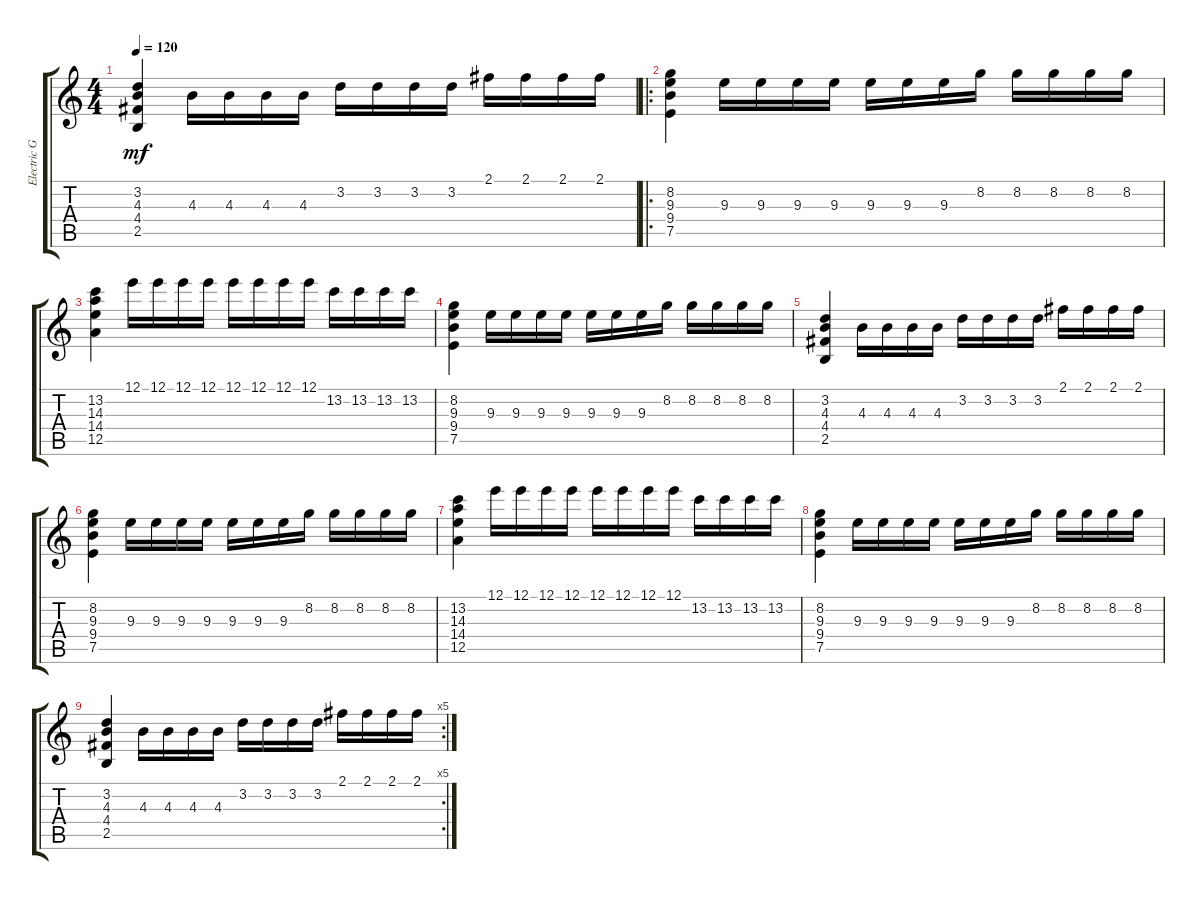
\track ("Electric Guitar 1" "Electric G") {instrument distortionguitar}
\staff {score tabs}
\tuning (E4 B3 G3 D3 A2 E2) {hide}
\ts (4 4)
\tempo 120
\clef g2
\ks c
(3.2 4.3 4.4 2.5).4{dy mf} 4.3.16 4.3.16 4.3.16 4.3.16 3.2.16 3.2.16 3.2.16 3.2.16 2.1.16 2.1.16 2.1.16 2.1.16 |
\ro
(8.2 9.3 9.4 7.5).4 9.3.16 9.3.16 9.3.16 9.3.16 9.3.16 9.3.16 9.3.16 8.2.16 8.2.16 8.2.16 8.2.16 8.2.16 |
(13.2 14.3 14.4 12.5).4 12.1.16 12.1.16 12.1.16 12.1.16 12.1.16 12.1.16 12.1.16 12.1.16 13.2.16 13.2.16 13.2.16 13.2.16 |
(8.2 9.3 9.4 7.5).4 9.3.16 9.3.16 9.3.16 9.3.16 9.3.16 9.3.16 9.3.16 8.2.16 8.2.16 8.2.16 8.2.16 8.2.16 |
(3.2 4.3 4.4 2.5).4 4.3.16 4.3.16 4.3.16 4.3.16 3.2.16 3.2.16 3.2.16 3.2.16 2.1.16 2.1.16 2.1.16 2.1.16 |
(8.2 9.3 9.4 7.5).4 9.3.16 9.3.16 9.3.16 9.3.16 9.3.16 9.3.16 9.3.16 8.2.16 8.2.16 8.2.16 8.2.16 8.2.16 |
(13.2 14.3 14.4 12.5).4 12.1.16 12.1.16 12.1.16 12.1.16 12.1.16 12.1.16 12.1.16 12.1.16 13.2.16 13.2.16 13.2.16 13.2.16 |
(8.2 9.3 9.4 7.5).4 9.3.16 9.3.16 9.3.16 9.3.16 9.3.16 9.3.16 9.3.16 8.2.16 8.2.16 8.2.16 8.2.16 8.2.16 |
\rc 5
(3.2 4.3 4.4 2.5).4 4.3.16 4.3.16 4.3.16 4.3.16 3.2.16 3.2.16 3.2.16 3.2.16 2.1.16 2.1.16 2.1.16 2.1.16
